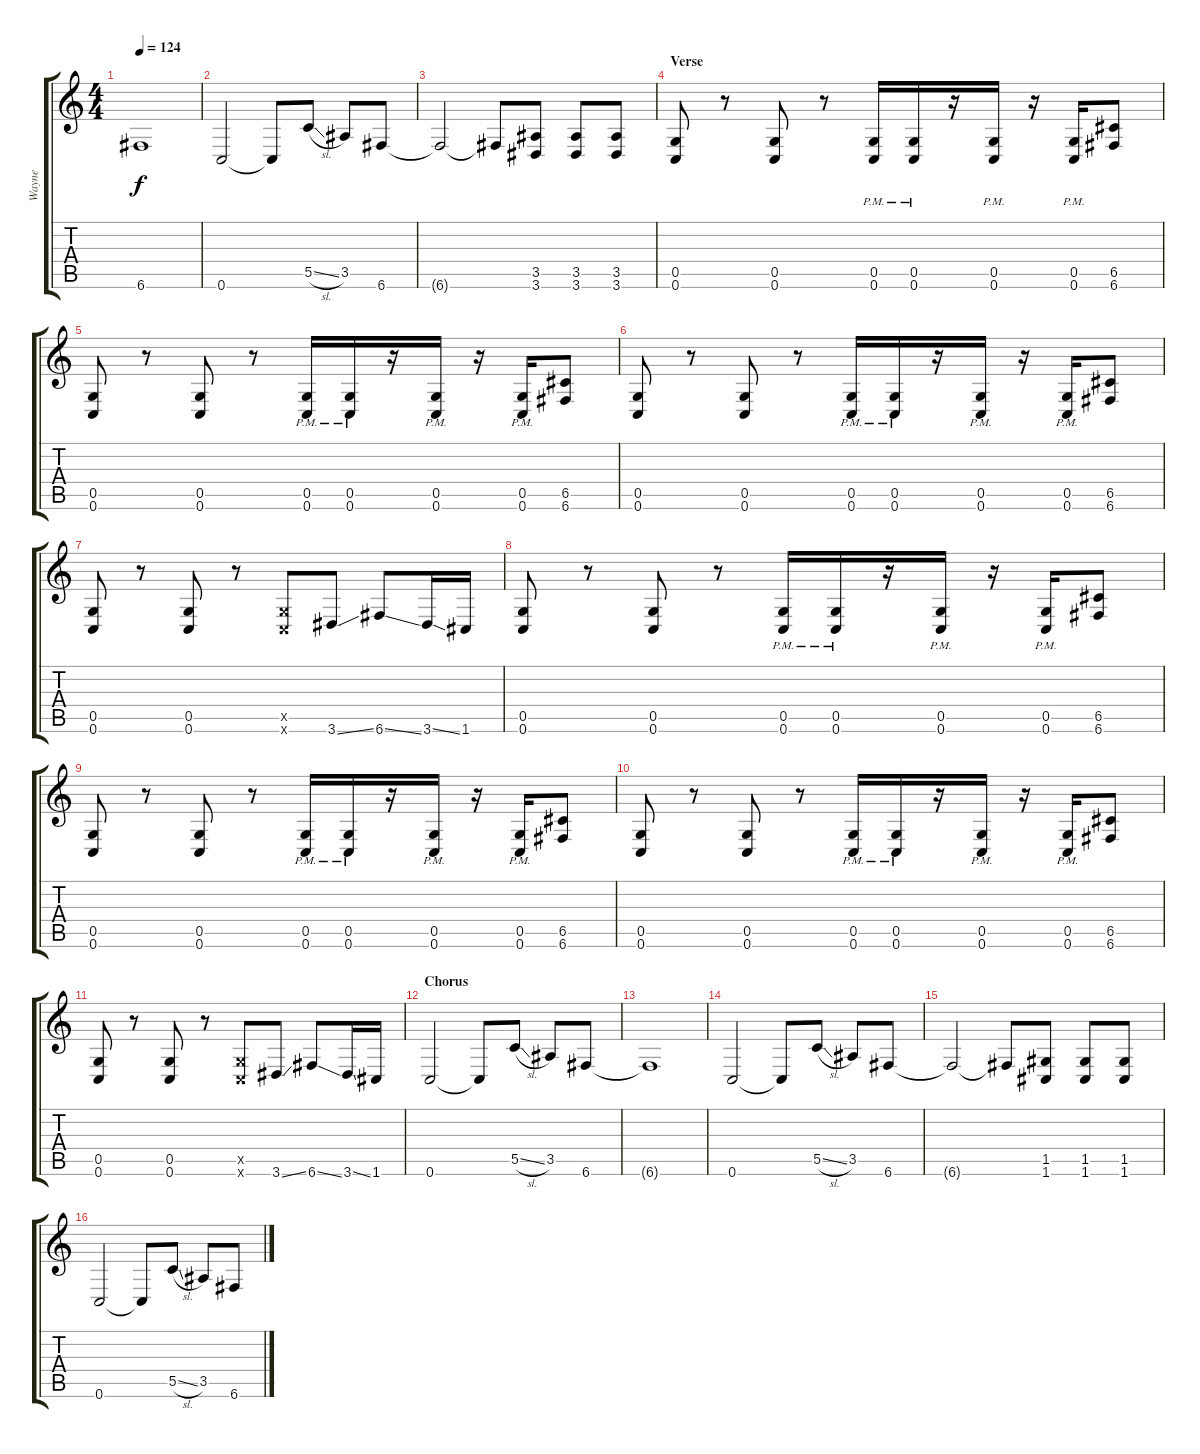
\track ("Wayne" "Wayne") {instrument distortionguitar}
\staff {score tabs}
\tuning (D4 A3 F3 C3 G2 C2) {hide}
\ts (4 4)
\tempo 124
\clef g2
\ks c
6.6{t}.1{dy f} |
0.6.2 0.6{t}.8 5.5{sl}.8 3.5.8 6.6.8 |
6.6{t}.2 6.6{t}.8 (3.5 3.6).8 (3.5 3.6).8 (3.5 3.6).8 |
\section ("" "Verse")
(0.5 0.6).8 r.8 (0.5 0.6).8 r.8 (0.5{pm} 0.6{pm}).16 (0.5{pm} 0.6{pm}).16 r.16 (0.5{pm} 0.6{pm}).16 r.16 (0.5{pm} 0.6{pm}).16 (6.5 6.6).8 |
(0.5 0.6).8 r.8 (0.5 0.6).8 r.8 (0.5{pm} 0.6{pm}).16 (0.5{pm} 0.6{pm}).16 r.16 (0.5{pm} 0.6{pm}).16 r.16 (0.5{pm} 0.6{pm}).16 (6.5 6.6).8 |
(0.5 0.6).8 r.8 (0.5 0.6).8 r.8 (0.5{pm} 0.6{pm}).16 (0.5{pm} 0.6{pm}).16 r.16 (0.5{pm} 0.6{pm}).16 r.16 (0.5{pm} 0.6{pm}).16 (6.5 6.6).8 |
(0.5 0.6).8 r.8 (0.5 0.6).8 r.8 (0.5{x} 0.6{x}).8 3.6{ss}.8 6.6{ss}.8 3.6{ss}.16 1.6.16 |
(0.5 0.6).8 r.8 (0.5 0.6).8 r.8 (0.5{pm} 0.6{pm}).16 (0.5{pm} 0.6{pm}).16 r.16 (0.5{pm} 0.6{pm}).16 r.16 (0.5{pm} 0.6{pm}).16 (6.5 6.6).8 |
(0.5 0.6).8 r.8 (0.5 0.6).8 r.8 (0.5{pm} 0.6{pm}).16 (0.5{pm} 0.6{pm}).16 r.16 (0.5{pm} 0.6{pm}).16 r.16 (0.5{pm} 0.6{pm}).16 (6.5 6.6).8 |
(0.5 0.6).8 r.8 (0.5 0.6).8 r.8 (0.5{pm} 0.6{pm}).16 (0.5{pm} 0.6{pm}).16 r.16 (0.5{pm} 0.6{pm}).16 r.16 (0.5{pm} 0.6{pm}).16 (6.5 6.6).8 |
(0.5 0.6).8 r.8 (0.5 0.6).8 r.8 (0.5{x} 0.6{x}).8 3.6{ss}.8 6.6{ss}.8 3.6{ss}.16 1.6.16 |
\section ("" "Chorus")
0.6.2 0.6{t}.8 5.5{sl}.8 3.5.8 6.6.8 |
6.6{t}.1 |
0.6.2 0.6{t}.8 5.5{sl}.8 3.5.8 6.6.8 |
6.6{t}.2 6.6{t}.8 (1.5 1.6).8 (1.5 1.6).8 (1.5 1.6).8 |
0.6.2 0.6{t}.8 5.5{sl}.8 3.5.8 6.6.8
